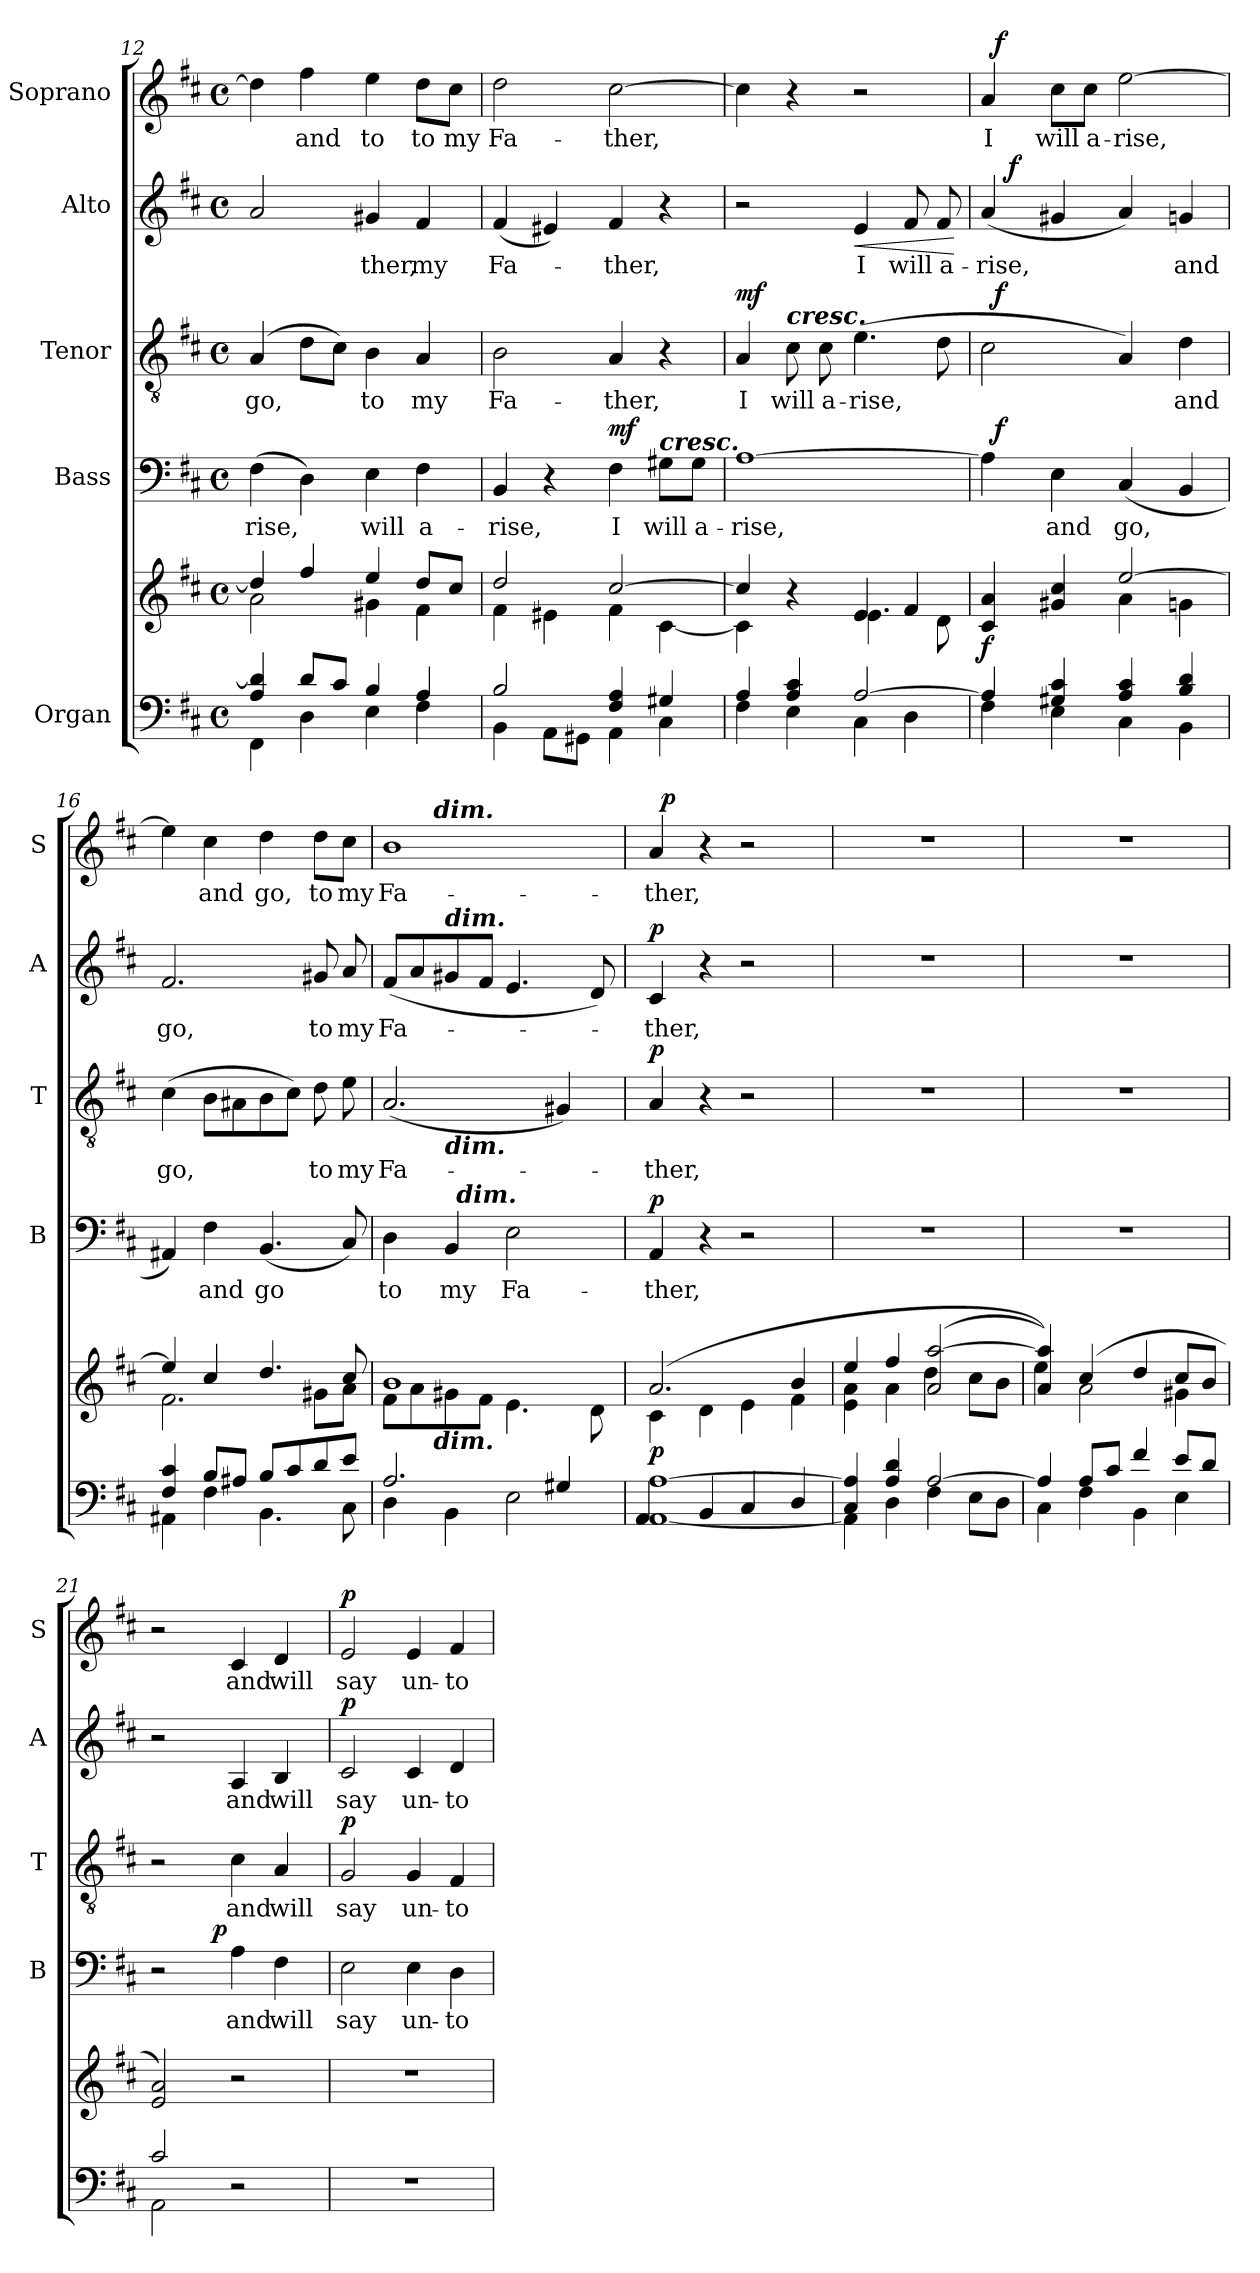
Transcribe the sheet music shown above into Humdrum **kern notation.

**kern	**kern	**dynam	**kern	**text	**dynam	**kern	**text	**dynam	**kern	**text	**dynam	**kern	**text	**dynam
*part5	*part5	*part5	*part4	*part4	*part4	*part3	*part3	*part3	*part2	*part2	*part2	*part1	*part1	*part1
*staff6	*staff5	*staff5/6	*staff4	*staff4	*staff4	*staff3	*staff3	*staff3	*staff2	*staff2	*staff2	*staff1	*staff1	*staff1
*I"Organ	*	*	*I"Bass	*	*	*I"Tenor	*	*	*I"Alto	*	*	*I"Soprano	*	*
*	*	*	*I'B	*	*	*I'T	*	*	*I'A	*	*	*I'S	*	*
*clefF4	*clefG2	*	*clefF4	*	*	*clefGv2	*	*	*clefG2	*	*	*clefG2	*	*
*k[f#c#]	*k[f#c#]	*	*k[f#c#]	*	*	*k[f#c#]	*	*	*k[f#c#]	*	*	*k[f#c#]	*	*
*D:	*D:	*	*D:	*	*	*D:	*	*	*D:	*	*	*D:	*	*
*M4/4	*M4/4	*	*M4/4	*	*	*M4/4	*	*	*M4/4	*	*	*M4/4	*	*
*met(c)	*met(c)	*	*met(c)	*	*	*met(c)	*	*	*met(c)	*	*	*met(c)	*	*
=12	=12	=12	=12	=12	=12	=12	=12	=12	=12	=12	=12	=12	=12	=12
*^	*^	*	*	*	*	*	*	*	*	*	*	*	*	*
4A/ 4d/]	4FF#\	4dd/]	2a\	.	(4F#\	-rise,	.	(4A/	go,	.	2a/	.	.	4dd\]	.	.
8d/L	4D\	4ff#/	.	.	4D\)	.	.	8d\L	.	.	.	.	.	4ff#\	and	.
8c#/J	.	.	.	.	.	.	.	8c#\J)	.	.	.	.	.	.	.	.
4B/	4E\	4ee/	4g#X\	.	4E\	will	.	4B\	to	.	4g#X/	-ther,	.	4ee\	to	.
4A/	4F#\	8dd/L	4f#\	.	4F#\	a-	.	4A/	my	.	4f#/	my	.	8dd\L	to	.
.	.	8cc#/J	.	.	.	.	.	.	.	.	.	.	.	8cc#\J	my	.
!!LO:PB:g=z
=13	=13	=13	=13	=13	=13	=13	=13	=13	=13	=13	=13	=13	=13	=13	=13	=13
2B/	4BB\	2dd/	4f#\	.	4BB/	-rise,	.	2B\	Fa-	.	(>4f#/	Fa-	.	2dd\	Fa-	.
.	8AA\L	.	4e#X\	.	4r	.	.	.	.	.	4e#X/)	.	.	.	.	.
.	8GG#X\J	.	.	.	.	.	.	.	.	.	.	.	.	.	.	.
!	!	!	!	!	!	!	!LO:DY:a	!	!	!	!	!	!	!	!	!
4F#/ 4A/	4AA\	[>2cc#/	4f#\	.	4F#\	I	mf	4A/	-ther,	.	4f#/	-ther,	.	[2cc#\	-ther,	.
!	!	!	!	!	!LO:TX:a:Bi:t=cresc.	!	!	!	!	!	!	!	!	!	!	!
4G#X/	4C#\	.	[<4c#\	.	8G#X\L	will	.	4r	.	.	4r	.	.	.	.	.
.	.	.	.	.	8G#\J	a-	.	.	.	.	.	.	.	.	.	.
=14	=14	=14	=14	=14	=14	=14	=14	=14	=14	=14	=14	=14	=14	=14	=14	=14
!	!	!	!	!	!	!	!	!	!	!LO:DY:a	!	!	!	!	!	!
4A/	4F#\	4cc#/]	4c#\]	.	[1A	-rise,	.	4A/	I	mf	2r	.	.	4cc#\]	.	.
!	!	!	!	!	!	!	!	!LO:TX:a:Bi:t=cresc.	!	!	!	!	!	!	!	!
4A/ 4c#/	4E\	4r	4ryy	.	.	.	.	8c#\	will	.	.	.	.	4r	.	.
.	.	.	.	.	.	.	.	8c#\	a-	.	.	.	.	.	.	.
!	!	!	!	!	!	!	!	!	!	!	!	!	!LO:HP:b	!	!	!
[>2A/	4C#\	4e/	4.e\	.	.	.	.	(4.e\	-rise,	.	4e/	I	<	2r	.	.
.	4D\	4f#/	.	.	.	.	.	.	.	.	8f#/	will	.	.	.	.
.	.	.	8d\	.	.	.	.	8d\	.	.	8f#/	a-	.	.	.	.
*v	*v	*	*	*	*	*	*	*	*	*	*	*	*	*	*	*
*	*v	*v	*	*	*	*	*	*	*	*	*	*	*	*	*
.	.	.	.	.	.	.	.	.	.	.	[	.	.	.
=15	=15	=15	=15	=15	=15	=15	=15	=15	=15	=15	=15	=15	=15	=15
*^	*^	*	*	*	*	*	*	*	*	*	*	*	*	*
!	!	!	!	!LO:DY:b	!	!	!	!	!	!	!	!	!	!	!	!
*	*	*	*	*	*^	*	*	*^	*	*	*^	*	*	*^	*	*
4A/]	4F#\	4c#/ 4a/	2ryy	f	4A\]	32ryy	.	.	2c#\	32ryy	.	.	(>4a/	16ryy	-rise,	.	4a/	32ryy	I	.
!	!	!	!	!	!	!	!	!LO:DY:a	!	!	!	!LO:DY:a	!	!	!	!	!	!	!	!LO:DY:a
.	.	.	.	.	.	2ryy	.	f	.	2ryy	.	f	.	.	.	.	.	2ryy	.	f
!	!	!	!	!	!	!	!	!	!	!	!	!	!	!	!	!LO:DY:a	!	!	!	!
.	.	.	.	.	.	.	.	.	.	.	.	.	.	2...ryy	.	f	.	.	.	.
4G#X/ 4c#/	4E\	4g#X/ 4cc#/	.	.	4E\	.	and	.	.	.	.	.	4g#X/	.	.	.	8cc#\L	.	will	.
.	.	.	.	.	.	.	.	.	.	.	.	.	.	.	.	.	8cc#\J	.	a-	.
4A/ 4c#/	4C#\	[>2ee/	4a\	.	(>4C#/	.	go,	.	4A/)	.	.	.	4a/)	.	.	.	[2ee\	.	-rise,	.
.	.	.	.	.	.	4...ryy	.	.	.	4...ryy	.	.	.	.	.	.	.	4...ryy	.	.
4B/ 4d/	4BB\	.	4gn\	.	4BB/	.	.	.	4d\	.	and	.	4gn/	.	and	.	.	.	.	.
*	*	*	*	*	*v	*v	*	*	*	*	*	*	*v	*v	*	*	*v	*v	*	*
*	*	*	*	*	*	*	*	*v	*v	*	*	*	*	*	*	*	*
=16	=16	=16	=16	=16	=16	=16	=16	=16	=16	=16	=16	=16	=16	=16	=16	=16
4F#/ 4c#/	4AA#X\	4ee/]	2.f#\	.	4AA#X/)	.	.	(4c#\	go,	.	2.f#/	go,	.	4ee\]	.	.
8B/L	4F#\	4cc#/	.	.	4F#\	and	.	8B\L	.	.	.	.	.	4cc#\	and	.
8A#X/J	.	.	.	.	.	.	.	8A#X\	.	.	.	.	.	.	.	.
8B/L	4.BB\	4.dd/	.	.	(>4.BB/	go	.	8B\	.	.	.	.	.	4dd\	go,	.
8c#/	.	.	.	.	.	.	.	8c#\J)	.	.	.	.	.	.	.	.
8d/	.	.	8g#X\L	.	.	.	.	8d\	to	.	8g#X/	to	.	8dd\L	to	.
8e/J	8C#\	8cc#/	8a\J	.	8C#/)	.	.	8e\	my	.	8a/	my	.	8cc#\J	my	.
=17	=17	=17	=17	=17	=17	=17	=17	=17	=17	=17	=17	=17	=17	=17	=17	=17
*	*	*	*^	*	*^	*	*	*^	*	*	*	*	*	*^	*	*
2.A/	4D\	1b	8f#\L	8..ryy	.	4D\	4ryy	to	.	(>2.A/	4ryy	Fa-	.	(>8f#/L	Fa-	.	1b	8..ryy	Fa-	.
.	.	.	8a\	.	.	.	.	.	.	.	.	.	.	8a/	.	.	.	.	.	.
!	!	!	!	!	!	!	!	!	!	!	!	!	!	!	!	!	!	!LO:TX:a:Bi:t=dim.	!	!
!	!	!	!	!LO:TX:b:Bi:t=dim.	!	!	!	!	!	!	!	!	!	!	!	!	!	!	!	!
.	.	.	.	2ryy	.	.	.	.	.	.	.	.	.	.	.	.	.	2ryy	.	.
!	!	!	!	!	!	!	!	!	!	!	!	!	!	!LO:TX:a:Bi:t=dim.	!	!	!	!	!	!
!	!	!	!	!	!	!	!	!	!	!	!LO:TX:b:Bi:t=dim.	!	!	!	!	!	!	!	!	!
.	4BB\	.	8g#X\	.	.	4BB/	32ryy	my	.	.	2.ryy	.	.	8g#X/	.	.	.	.	.	.
!	!	!	!	!	!	!	!LO:TX:a:Bi:t=dim.	!	!	!	!	!	!	!	!	!	!	!	!	!
.	.	.	.	.	.	.	2ryy	.	.	.	.	.	.	.	.	.	.	.	.	.
.	.	.	8f#\J	.	.	.	.	.	.	.	.	.	.	8f#/J	.	.	.	.	.	.
.	2E\	.	4.e\	.	.	2E\	.	Fa-	.	.	.	.	.	4.e/	.	.	.	.	.	.
.	.	.	.	4ryy	.	.	.	.	.	.	.	.	.	.	.	.	.	4ryy	.	.
4G#X/	.	.	.	.	.	.	.	.	.	4G#X/)	.	.	.	.	.	.	.	.	.	.
.	.	.	.	.	.	.	8..ryy	.	.	.	.	.	.	.	.	.	.	.	.	.
.	.	.	8d\	.	.	.	.	.	.	.	.	.	.	8d/)	.	.	.	.	.	.
.	.	.	.	32ryy	.	.	.	.	.	.	.	.	.	.	.	.	.	32ryy	.	.
=18	=18	=18	=18	=18	=18	=18	=18	=18	=18	=18	=18	=18	=18	=18	=18	=18	=18	=18	=18	=18
*	*^	*	*	*	*	*	*	*	*	*	*	*	*	*	*	*	*	*	*	*
!	!	!	!	!	!	!LO:DY:b	!	!	!	!LO:DY:a	!	!	!	!LO:DY:a	!	!	!LO:DY:a	!	!	!	!
*	*	*	*	*v	*v	*	*	*	*	*	*v	*v	*	*	*	*	*	*	*	*	*
*	*	*	*	*	*	*v	*v	*	*	*	*	*	*	*	*	*	*	*	*
[>1A	[<1AA	4AA/	(2.a/	4c#\	p	4AA/	-ther,	p	4A/	-ther,	p	4c#/	-ther,	p	4a/	32ryy	-ther,	.
!	!	!	!	!	!	!	!	!	!	!	!	!	!	!	!	!	!	!LO:DY:a
.	.	.	.	.	.	.	.	.	.	.	.	.	.	.	.	2ryy	.	p
.	.	4BB/	.	4d\	.	4r	.	.	4r	.	.	4r	.	.	4r	.	.	.
.	.	4C#/	.	4e\	.	2r	.	.	2r	.	.	2r	.	.	2r	.	.	.
.	.	.	.	.	.	.	.	.	.	.	.	.	.	.	.	4...ryy	.	.
.	.	4D/	4b/	4f#\	.	.	.	.	.	.	.	.	.	.	.	.	.	.
*	*v	*v	*	*	*	*	*	*	*	*	*	*	*	*	*v	*v	*	*
!!LO:LB:g=z
=19	=19	=19	=19	=19	=19	=19	=19	=19	=19	=19	=19	=19	=19	=19	=19	=19
4C#/ 4A/]	4AA\]	4ee/	4e\ 4a\	.	1r	.	.	1r	.	.	1r	.	.	1r	.	.
4A/ 4d/	4D\	4ff#/	4a\	.	.	.	.	.	.	.	.	.	.	.	.	.
[>2A/	4F#\	(<2a/ [>2aa/	4dd\	.	.	.	.	.	.	.	.	.	.	.	.	.
.	8E\L	.	8cc#\L	.	.	.	.	.	.	.	.	.	.	.	.	.
.	8D\J	.	8b\J	.	.	.	.	.	.	.	.	.	.	.	.	.
=20	=20	=20	=20	=20	=20	=20	=20	=20	=20	=20	=20	=20	=20	=20	=20	=20
4A/]	4C#\	4a/ 4aa/]))	4ee\	.	1r	.	.	1r	.	.	1r	.	.	1r	.	.
8A/L	4F#\	(4cc#/	2a\	.	.	.	.	.	.	.	.	.	.	.	.	.
8c#/J	.	.	.	.	.	.	.	.	.	.	.	.	.	.	.	.
4f#/	4BB\	4dd/	.	.	.	.	.	.	.	.	.	.	.	.	.	.
8e/L	4E\	8cc#/L	4g#X\	.	.	.	.	.	.	.	.	.	.	.	.	.
8d/J	.	8b/J	.	.	.	.	.	.	.	.	.	.	.	.	.	.
*	*	*v	*v	*	*	*	*	*	*	*	*	*	*	*	*	*
=21	=21	=21	=21	=21	=21	=21	=21	=21	=21	=21	=21	=21	=21	=21	=21
*	*	*	*	*^	*	*	*	*	*	*	*	*	*	*	*
2c#/	2AA\	2e/ 2a/)	.	2r	4..ryy	.	.	2r	.	.	2r	.	.	2r	.	.
!	!	!	!	!	!	!	!LO:DY:a	!	!	!	!	!	!	!	!	!
.	.	.	.	.	2ryy	.	p	.	.	.	.	.	.	.	.	.
2r	2ryy	2r	.	4A\	.	and	.	4c#\	and	.	4A/	and	.	4c#/	and	.
.	.	.	.	4F#\	.	will	.	4A/	will	.	4B/	will	.	4d/	will	.
.	.	.	.	.	16ryy	.	.	.	.	.	.	.	.	.	.	.
=22	=22	=22	=22	=22	=22	=22	=22	=22	=22	=22	=22	=22	=22	=22	=22	=22
!	!	!	!	!	!	!	!	!	!	!LO:DY:a	!	!	!LO:DY:a	!	!	!LO:DY:a
*v	*v	*	*	*v	*v	*	*	*	*	*	*	*	*	*	*	*
1r	1r	.	2E\	say	.	2G/	say	p	2c#/	say	p	2e/	say	p
.	.	.	4E\	un-	.	4G/	un-	.	4c#/	un-	.	4e/	un-	.
.	.	.	4D\	-to	.	4F#/	-to	.	4d/	-to	.	4f#/	-to	.
=	=	=	=	=	=	=	=	=	=	=	=	=	=	=
*-	*-	*-	*-	*-	*-	*-	*-	*-	*-	*-	*-	*-	*-	*-
